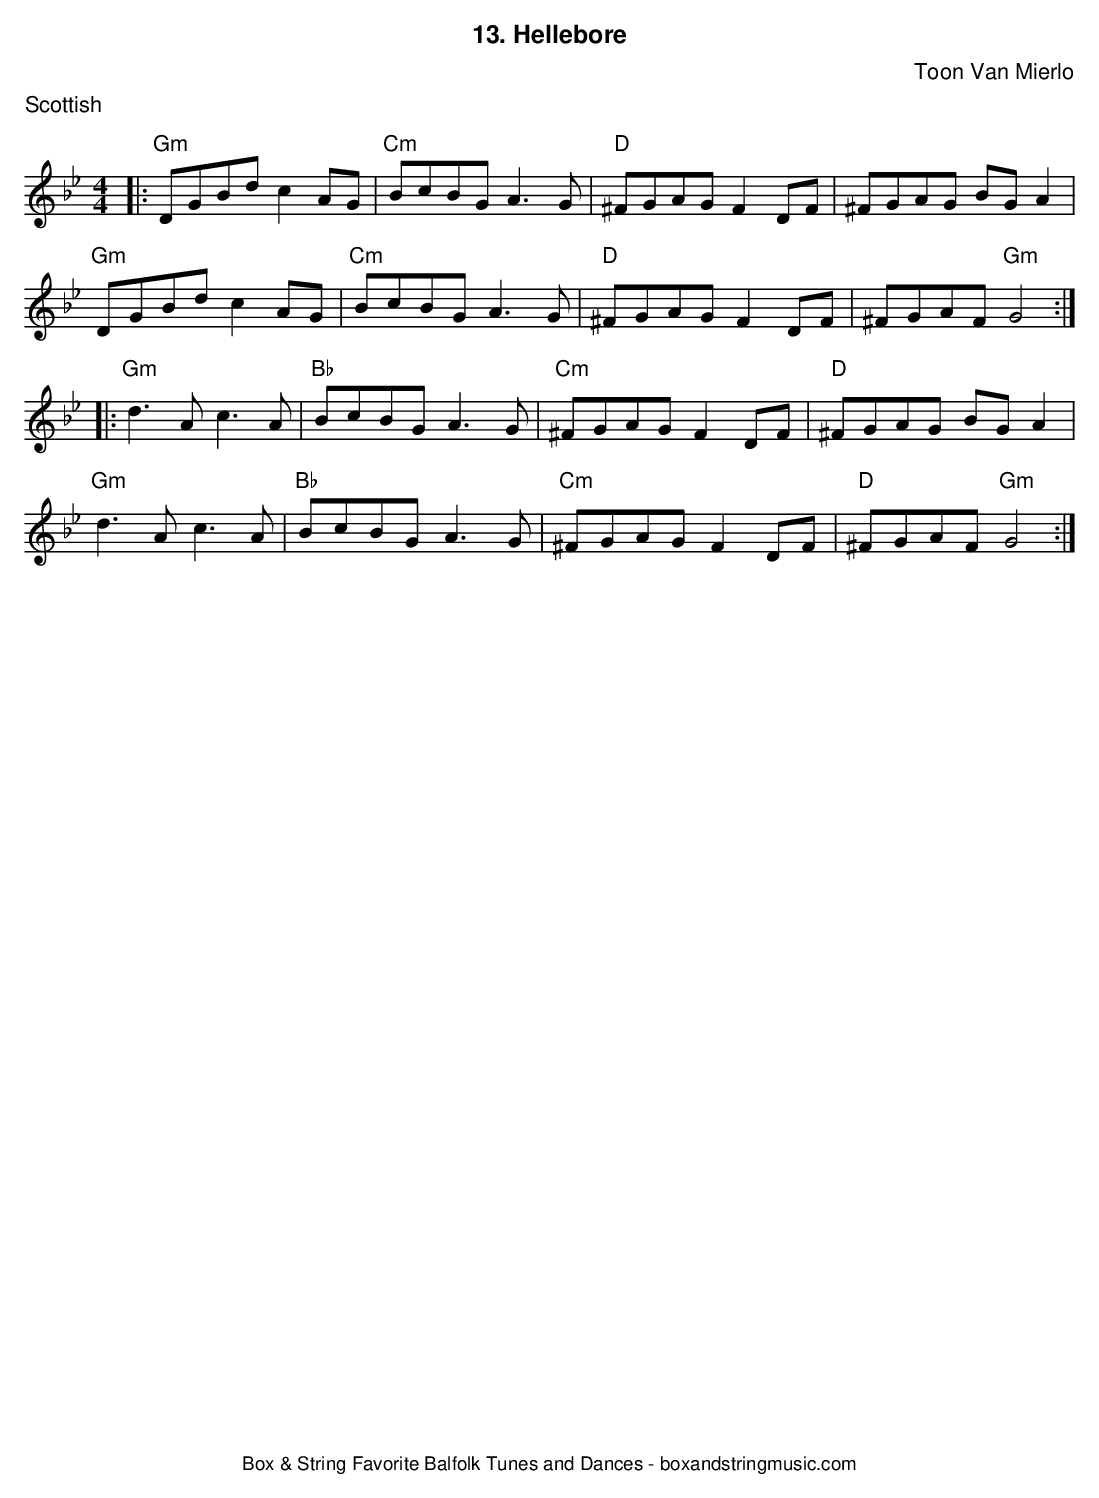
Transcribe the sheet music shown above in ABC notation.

X:1
T:13. Hellebore
C:Toon Van Mierlo
M:4/4
L:1/8
K:Gmin
%%text
|:"Gm"DGBd c2AG|"Cm"BcBG A2>G2|"D"^FGAG F2DF|^FGAG BGA2|
"Gm"DGBd c2AG|"Cm"BcBG A2>G2|"D"^FGAG F2DF|^FGAF "Gm"G4:|
|:"Gm"d2>A2 c2>A2|"Bb"BcBG A2>G2|"Cm"^FGAG F2DF|"D"^FGAG BG A2|
"Gm"d2>A2 c2>A2|"Bb"BcBG A2>G2|"Cm"^FGAG F2DF|"D"^FGAF "Gm"G4:|]
